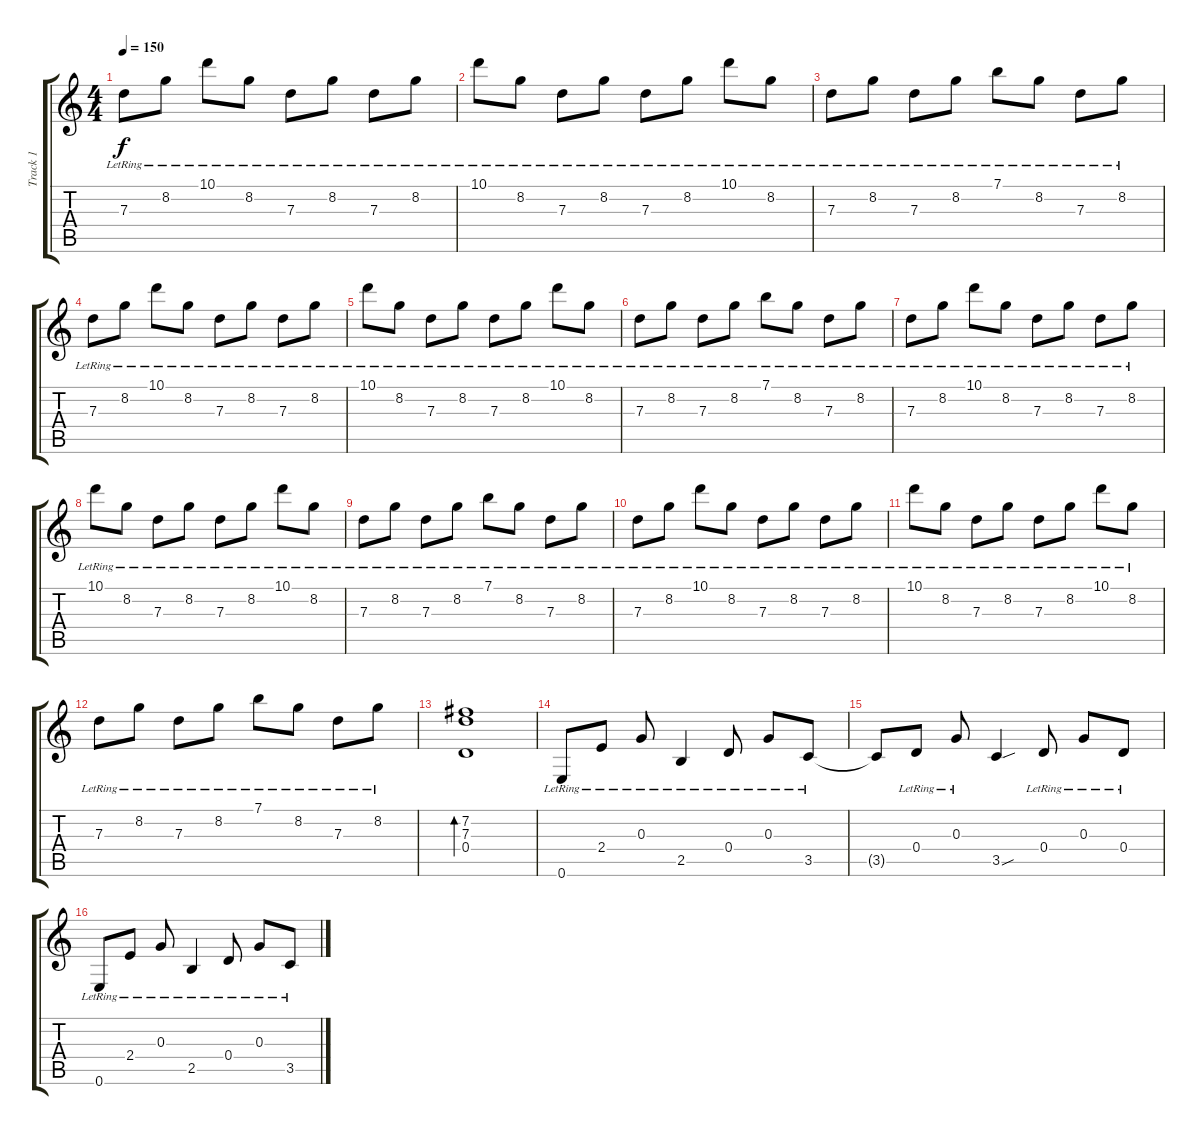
\track ("Track 1" "Track 1") {instrument electricguitarclean}
\staff {score tabs}
\tuning (E4 B3 G3 D3 A2 E2) {hide}
\ts (4 4)
\tempo 150
\clef g2
\ks c
7.3{lr}.8{dy f} 8.2{lr}.8 10.1{lr}.8 8.2{lr}.8 7.3{lr}.8 8.2{lr}.8 7.3{lr}.8 8.2{lr}.8 |
10.1{lr}.8 8.2{lr}.8 7.3{lr}.8 8.2{lr}.8 7.3{lr}.8 8.2{lr}.8 10.1{lr}.8 8.2{lr}.8 |
7.3{lr}.8 8.2{lr}.8 7.3{lr}.8 8.2{lr}.8 7.1{lr}.8 8.2{lr}.8 7.3{lr}.8 8.2{lr}.8 |
7.3{lr}.8 8.2{lr}.8 10.1{lr}.8 8.2{lr}.8 7.3{lr}.8 8.2{lr}.8 7.3{lr}.8 8.2{lr}.8 |
10.1{lr}.8 8.2{lr}.8 7.3{lr}.8 8.2{lr}.8 7.3{lr}.8 8.2{lr}.8 10.1{lr}.8 8.2{lr}.8 |
7.3{lr}.8 8.2{lr}.8 7.3{lr}.8 8.2{lr}.8 7.1{lr}.8 8.2{lr}.8 7.3{lr}.8 8.2{lr}.8 |
7.3{lr}.8 8.2{lr}.8 10.1{lr}.8 8.2{lr}.8 7.3{lr}.8 8.2{lr}.8 7.3{lr}.8 8.2{lr}.8 |
10.1{lr}.8 8.2{lr}.8 7.3{lr}.8 8.2{lr}.8 7.3{lr}.8 8.2{lr}.8 10.1{lr}.8 8.2{lr}.8 |
7.3{lr}.8 8.2{lr}.8 7.3{lr}.8 8.2{lr}.8 7.1{lr}.8 8.2{lr}.8 7.3{lr}.8 8.2{lr}.8 |
7.3{lr}.8 8.2{lr}.8 10.1{lr}.8 8.2{lr}.8 7.3{lr}.8 8.2{lr}.8 7.3{lr}.8 8.2{lr}.8 |
10.1{lr}.8 8.2{lr}.8 7.3{lr}.8 8.2{lr}.8 7.3{lr}.8 8.2{lr}.8 10.1{lr}.8 8.2{lr}.8 |
7.3{lr}.8 8.2{lr}.8 7.3{lr}.8 8.2{lr}.8 7.1{lr}.8 8.2{lr}.8 7.3{lr}.8 8.2{lr}.8 |
(7.2 7.3 0.4).1{bd 480} |
0.6{lr}.8 2.4{lr}.8 0.3{lr}.8 2.5{lr}.4 0.4{lr}.8 0.3{lr}.8 3.5{lr}.8 |
3.5{t}.8 0.4{lr}.8 0.3{lr}.8 3.5{sou}.4 0.4{lr}.8 0.3{lr}.8 0.4{lr}.8 |
0.6{lr}.8 2.4{lr}.8 0.3{lr}.8 2.5{lr}.4 0.4{lr}.8 0.3{lr}.8 3.5{lr}.8
